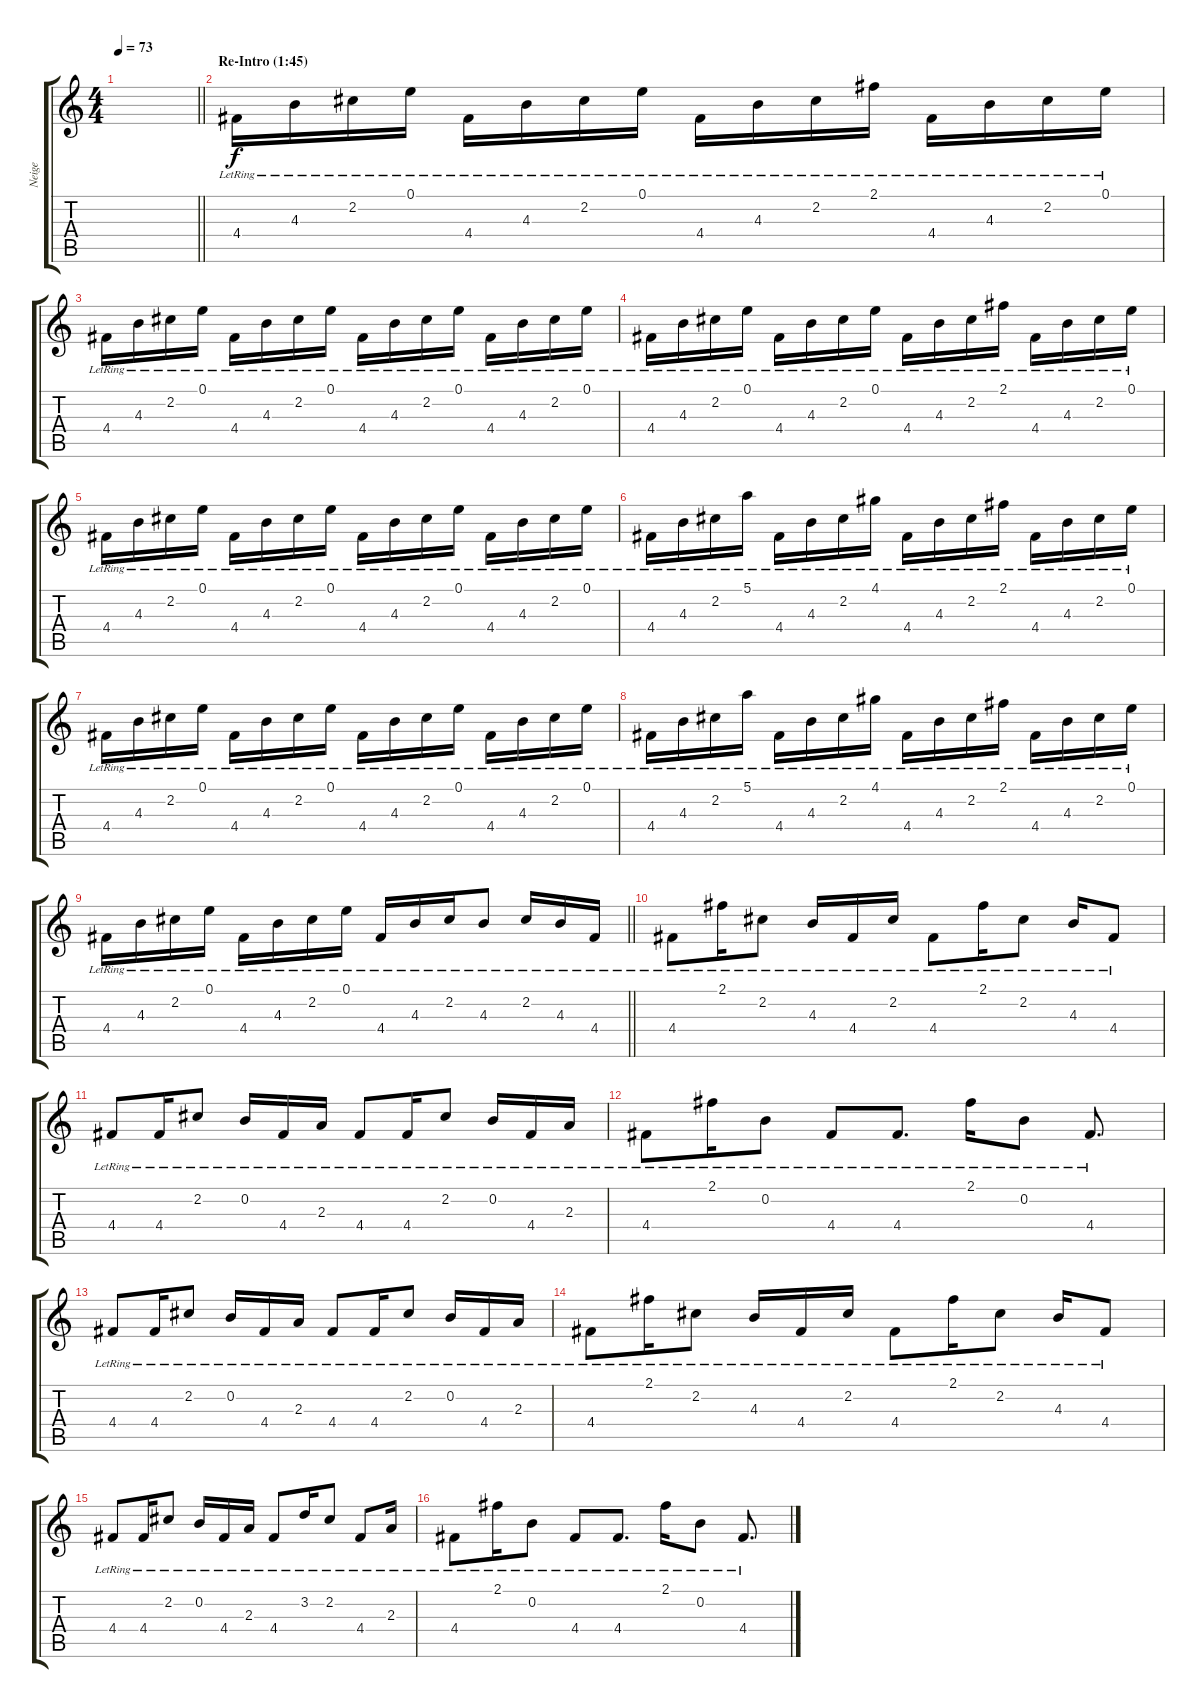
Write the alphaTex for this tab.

\track ("Neige" "Neige") {instrument acousticguitarsteel}
\staff {score tabs}
\tuning (E4 B3 G3 D3 A2 E2) {hide}
\ts (4 4)
\tempo 73
\clef g2
\barLineRight lightlight
\ks c
|
\section ("" "Re-Intro (1:45)")
4.4{lr}.16 4.3{lr}.16 2.2{lr}.16 0.1{lr}.16 4.4{lr}.16 4.3{lr}.16 2.2{lr}.16 0.1{lr}.16 4.4{lr}.16 4.3{lr}.16 2.2{lr}.16 2.1{lr}.16 4.4{lr}.16 4.3{lr}.16 2.2{lr}.16 0.1{lr}.16 |
4.4{lr}.16 4.3{lr}.16 2.2{lr}.16 0.1{lr}.16 4.4{lr}.16 4.3{lr}.16 2.2{lr}.16 0.1{lr}.16 4.4{lr}.16 4.3{lr}.16 2.2{lr}.16 0.1{lr}.16 4.4{lr}.16 4.3{lr}.16 2.2{lr}.16 0.1{lr}.16 |
4.4{lr}.16 4.3{lr}.16 2.2{lr}.16 0.1{lr}.16 4.4{lr}.16 4.3{lr}.16 2.2{lr}.16 0.1{lr}.16 4.4{lr}.16 4.3{lr}.16 2.2{lr}.16 2.1{lr}.16 4.4{lr}.16 4.3{lr}.16 2.2{lr}.16 0.1{lr}.16 |
4.4{lr}.16 4.3{lr}.16 2.2{lr}.16 0.1{lr}.16 4.4{lr}.16 4.3{lr}.16 2.2{lr}.16 0.1{lr}.16 4.4{lr}.16 4.3{lr}.16 2.2{lr}.16 0.1{lr}.16 4.4{lr}.16 4.3{lr}.16 2.2{lr}.16 0.1{lr}.16 |
4.4{lr}.16 4.3{lr}.16 2.2{lr}.16 5.1{lr}.16 4.4{lr}.16 4.3{lr}.16 2.2{lr}.16 4.1{lr}.16 4.4{lr}.16 4.3{lr}.16 2.2{lr}.16 2.1{lr}.16 4.4{lr}.16 4.3{lr}.16 2.2{lr}.16 0.1{lr}.16 |
4.4{lr}.16 4.3{lr}.16 2.2{lr}.16 0.1{lr}.16 4.4{lr}.16 4.3{lr}.16 2.2{lr}.16 0.1{lr}.16 4.4{lr}.16 4.3{lr}.16 2.2{lr}.16 0.1{lr}.16 4.4{lr}.16 4.3{lr}.16 2.2{lr}.16 0.1{lr}.16 |
4.4{lr}.16 4.3{lr}.16 2.2{lr}.16 5.1{lr}.16 4.4{lr}.16 4.3{lr}.16 2.2{lr}.16 4.1{lr}.16 4.4{lr}.16 4.3{lr}.16 2.2{lr}.16 2.1{lr}.16 4.4{lr}.16 4.3{lr}.16 2.2{lr}.16 0.1{lr}.16 |
\barLineRight lightlight
4.4{lr}.16 4.3{lr}.16 2.2{lr}.16 0.1{lr}.16 4.4{lr}.16 4.3{lr}.16 2.2{lr}.16 0.1{lr}.16 4.4{lr}.16 4.3{lr}.16 2.2{lr}.16 4.3{lr}.8 2.2{lr}.16 4.3{lr}.16 4.4{lr}.16 |
\section ("" "")
4.4{lr}.8 2.1{lr}.16 2.2{lr}.8 4.3{lr}.16 4.4{lr}.16 2.2{lr}.16 4.4{lr}.8 2.1{lr}.16 2.2{lr}.8 4.3{lr}.16 4.4{lr}.8 |
4.4{lr}.8 4.4{lr}.16 2.2{lr}.8 0.2{lr}.16 4.4{lr}.16 2.3{lr}.16 4.4{lr}.8 4.4{lr}.16 2.2{lr}.8 0.2{lr}.16 4.4{lr}.16 2.3{lr}.16 |
4.4{lr}.8 2.1{lr}.16 0.2{lr}.8 4.4{lr}.8 4.4{lr}.8{d} 2.1{lr}.16 0.2{lr}.8 4.4{lr}.8{d} |
4.4{lr}.8 4.4{lr}.16 2.2{lr}.8 0.2{lr}.16 4.4{lr}.16 2.3{lr}.16 4.4{lr}.8 4.4{lr}.16 2.2{lr}.8 0.2{lr}.16 4.4{lr}.16 2.3{lr}.16 |
4.4{lr}.8 2.1{lr}.16 2.2{lr}.8 4.3{lr}.16 4.4{lr}.16 2.2{lr}.16 4.4{lr}.8 2.1{lr}.16 2.2{lr}.8 4.3{lr}.16 4.4{lr}.8 |
4.4{lr}.8 4.4{lr}.16 2.2{lr}.8 0.2{lr}.16 4.4{lr}.16 2.3{lr}.16 4.4{lr}.8 3.2{lr}.16 2.2{lr}.8 4.4{lr}.8 2.3{lr}.16 |
4.4{lr}.8 2.1{lr}.16 0.2{lr}.8 4.4{lr}.8 4.4{lr}.8{d} 2.1{lr}.16 0.2{lr}.8 4.4{lr}.8{d}
